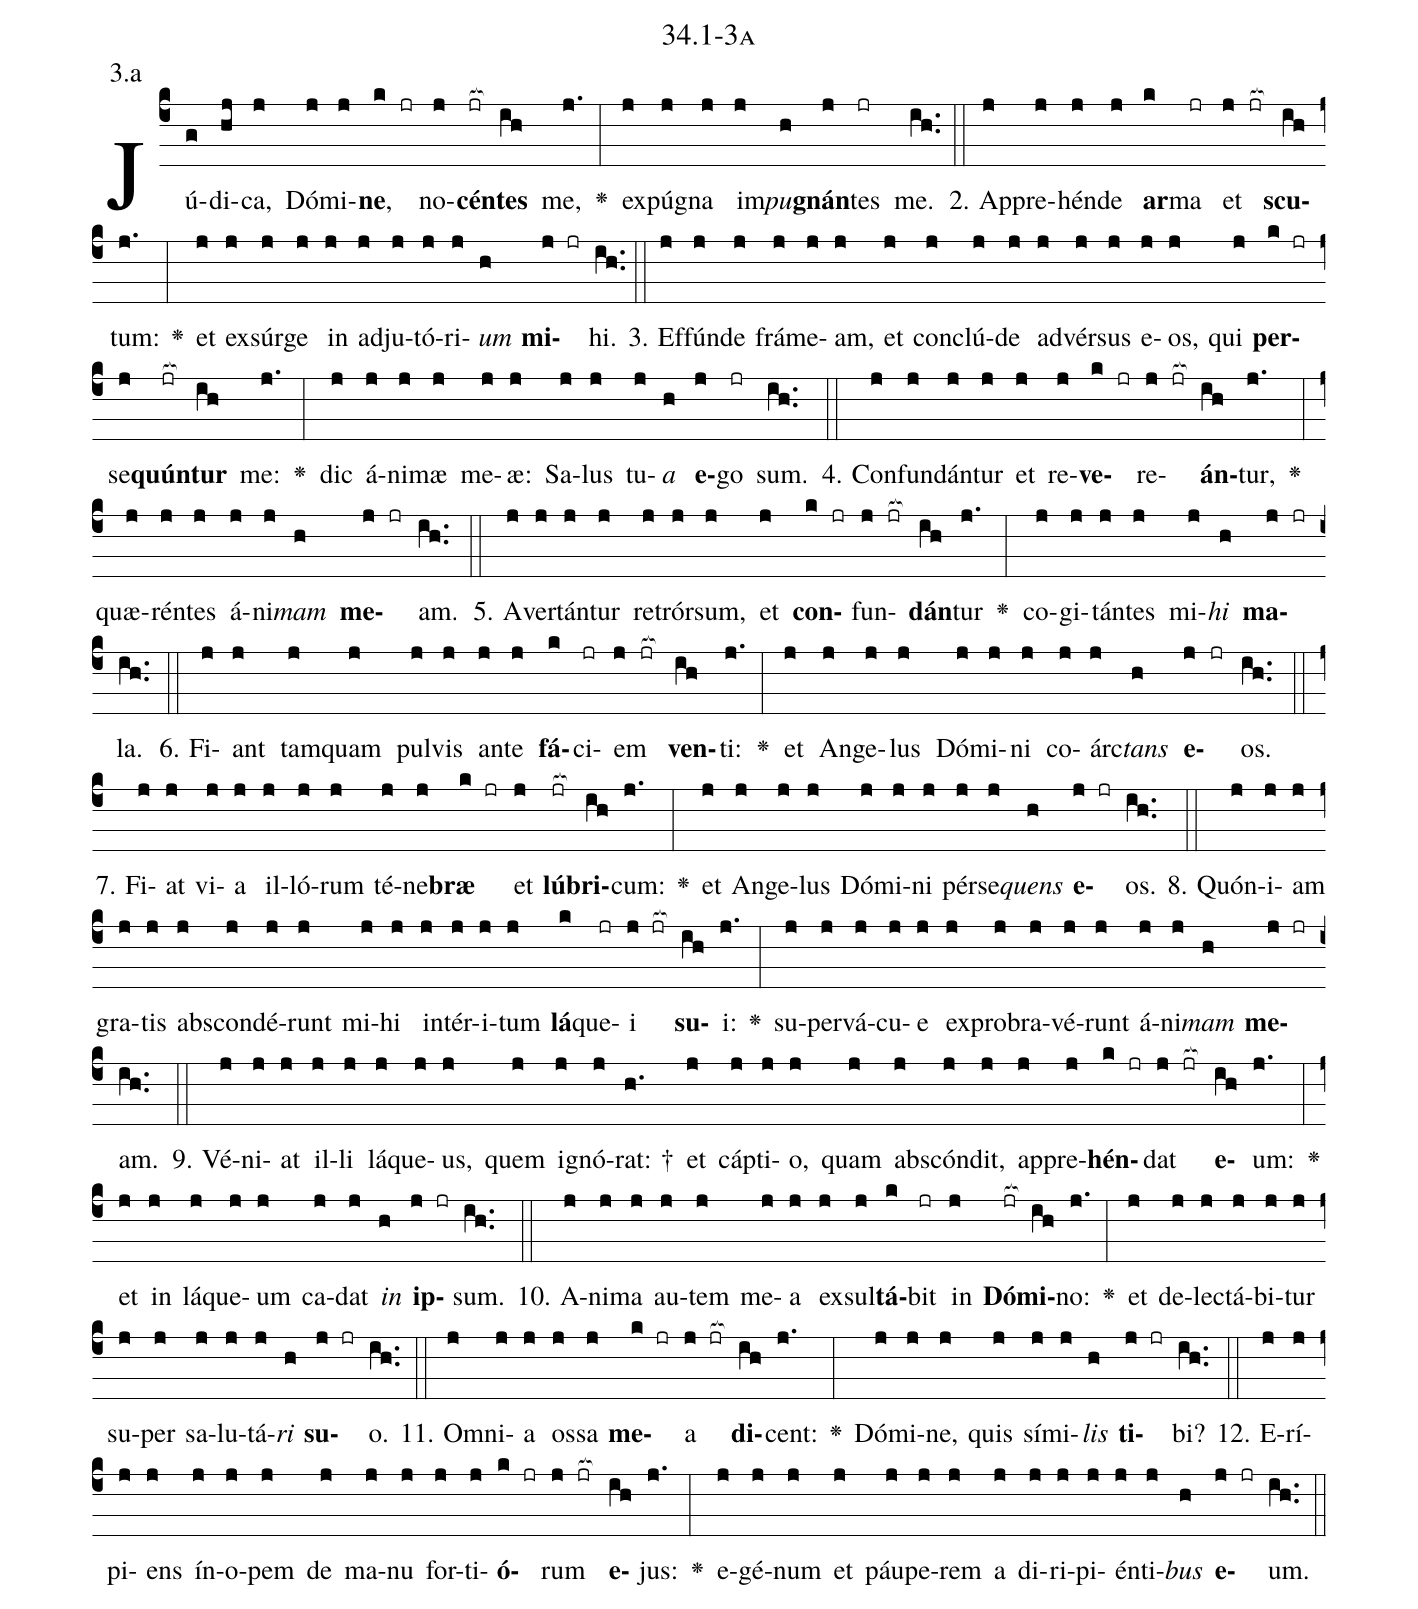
name: 34.1-3a;
annotation: 3.a;
%%
(c4)Jú(g)di(hj)ca,(j) Dó(j)mi(j)<b>ne</b>,(k jr) no(j)<b>cén</b>(jr[ocb:1{])<b>tes</b>(ih[ocb:0}]) me,(j.) <v>\greheightstar</v>(:) ex(j)pú(j)gna(j) im(j)<i>pu</i>(h)<b>gnán</b>(j)tes(jr) me.(ih..) (::)
2. Ap(j)pre(j)hén(j)de(j) <b>ar</b>(k)ma(jr) et(j jr[ocb:1{]) <b>scu</b>(ih[ocb:0}])tum:(j.) <v>\greheightstar</v>(:) et(j) ex(j)súr(j)ge(j) in(j) ad(j)ju(j)tó(j)ri(j)<i>um</i>(h) <b>mi</b>(j jr)hi.(ih..) (::)
3. Ef(j)fún(j)de(j) frá(j)me(j)am,(j) et(j) con(j)clú(j)de(j) ad(j)vér(j)sus(j) e(j)os,(j) qui(j) <b>per</b>(k jr)se(j)<b>quún</b>(jr[ocb:1{])<b>tur</b>(ih[ocb:0}]) me:(j.) <v>\greheightstar</v>(:) dic(j) á(j)ni(j)mæ(j) me(j)æ:(j) Sa(j)lus(j) tu(j)<i>a</i>(h) <b>e</b>(j)go(jr) sum.(ih..) (::)
4. Con(j)fun(j)dán(j)tur(j) et(j) re(j)<b>ve</b>(k jr)re(j jr[ocb:1{])<b>án</b>(ih[ocb:0}])tur,(j.) <v>\greheightstar</v>(:) quæ(j)rén(j)tes(j) á(j)ni(j)<i>mam</i>(h) <b>me</b>(j jr)am.(ih..) (::)
5. A(j)ver(j)tán(j)tur(j) re(j)trór(j)sum,(j) et(j) <b>con</b>(k jr)fun(j jr[ocb:1{])<b>dán</b>(ih[ocb:0}])tur(j.) <v>\greheightstar</v>(:) co(j)gi(j)tán(j)tes(j) mi(j)<i>hi</i>(h) <b>ma</b>(j jr)la.(ih..) (::)
6. Fi(j)ant(j) tam(j)quam(j) pul(j)vis(j) an(j)te(j) <b>fá</b>(k)ci(jr)em(j jr[ocb:1{]) <b>ven</b>(ih[ocb:0}])ti:(j.) <v>\greheightstar</v>(:) et(j) An(j)ge(j)lus(j) Dó(j)mi(j)ni(j) co(j)árc(j)<i>tans</i>(h) <b>e</b>(j jr)os.(ih..) (::)
7. Fi(j)at(j) vi(j)a(j) il(j)ló(j)rum(j) té(j)ne(j)<b>bræ</b>(k jr) et(j) <b>lú</b>(jr[ocb:1{])<b>bri</b>(ih[ocb:0}])cum:(j.) <v>\greheightstar</v>(:) et(j) An(j)ge(j)lus(j) Dó(j)mi(j)ni(j) pér(j)se(j)<i>quens</i>(h) <b>e</b>(j jr)os.(ih..) (::)
8. Quón(j)i(j)am(j) gra(j)tis(j) abs(j)con(j)dé(j)runt(j) mi(j)hi(j) in(j)tér(j)i(j)tum(j) <b>lá</b>(k)que(jr)i(j jr[ocb:1{]) <b>su</b>(ih[ocb:0}])i:(j.) <v>\greheightstar</v>(:) su(j)per(j)vá(j)cu(j)e(j) ex(j)pro(j)bra(j)vé(j)runt(j) á(j)ni(j)<i>mam</i>(h) <b>me</b>(j jr)am.(ih..) (::)
9. Vé(j)ni(j)at(j) il(j)li(j) lá(j)que(j)us,(j) quem(j) i(j)gnó(j)rat: †(h.) et(j) cáp(j)ti(j)o,(j) quam(j) abs(j)cón(j)dit,(j) ap(j)pre(j)<b>hén</b>(k jr)dat(j jr[ocb:1{]) <b>e</b>(ih[ocb:0}])um:(j.) <v>\greheightstar</v>(:) et(j) in(j) lá(j)que(j)um(j) ca(j)dat(j) <i>in</i>(h) <b>ip</b>(j jr)sum.(ih..) (::)
10. A(j)ni(j)ma(j) au(j)tem(j) me(j)a(j) ex(j)sul(j)<b>tá</b>(k)bit(jr) in(j) <b>Dó</b>(jr[ocb:1{])<b>mi</b>(ih[ocb:0}])no:(j.) <v>\greheightstar</v>(:) et(j) de(j)lec(j)tá(j)bi(j)tur(j) su(j)per(j) sa(j)lu(j)tá(j)<i>ri</i>(h) <b>su</b>(j jr)o.(ih..) (::)
11. Om(j)ni(j)a(j) os(j)sa(j) <b>me</b>(k jr)a(j jr[ocb:1{]) <b>di</b>(ih[ocb:0}])cent:(j.) <v>\greheightstar</v>(:) Dó(j)mi(j)ne,(j) quis(j) sí(j)mi(j)<i>lis</i>(h) <b>ti</b>(j jr)bi?(ih..) (::)
12. E(j)rí(j)pi(j)ens(j) ín(j)o(j)pem(j) de(j) ma(j)nu(j) for(j)ti(j)<b>ó</b>(k jr)rum(j jr[ocb:1{]) <b>e</b>(ih[ocb:0}])jus:(j.) <v>\greheightstar</v>(:) e(j)gé(j)num(j) et(j) páu(j)pe(j)rem(j) a(j) di(j)ri(j)pi(j)én(j)ti(j)<i>bus</i>(h) <b>e</b>(j jr)um.(ih..) (::)
